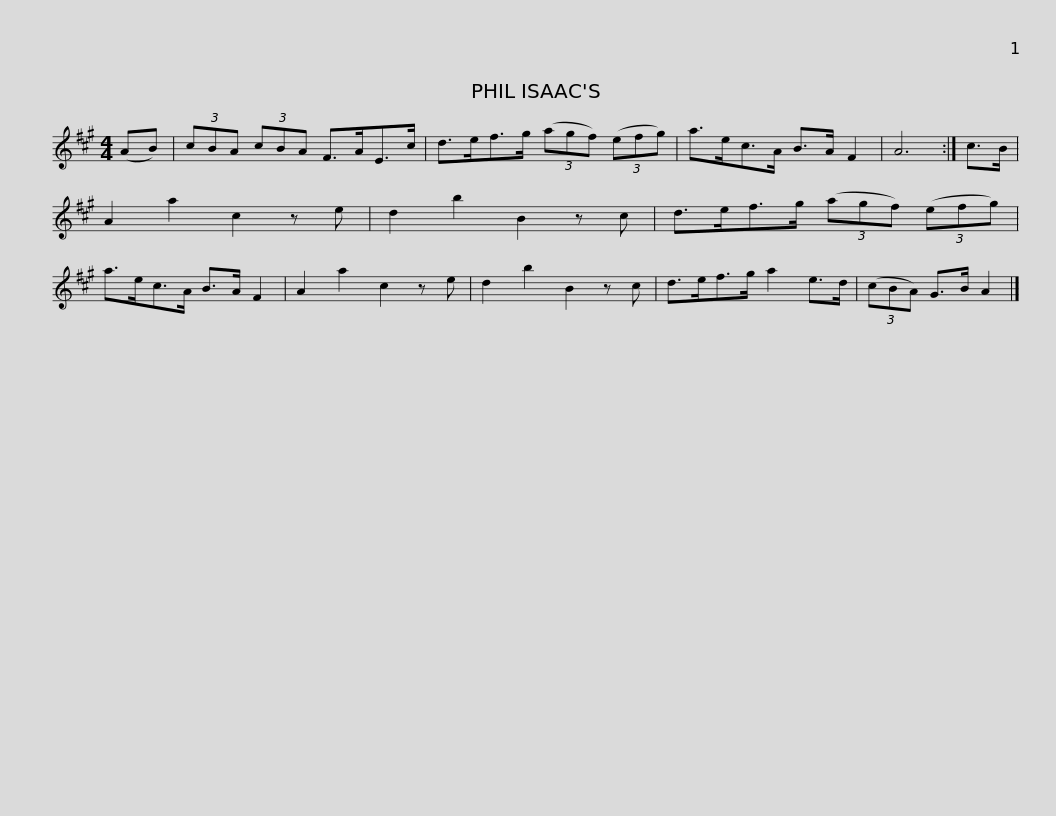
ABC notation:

X:1
L:1/8
M:4/4
I:linebreak $
K:A
V:1 treble
V:1
 (AB) | (3cBA (3cBA F>AE>c | d>ef>g (3(agf) (3(efg) | a>ec>A B>A F2 | A6 :| %5
 c>B | A2 a2 c2 z e |$ d2 b2 B2 z c | d>ef>g (3(agf) (3(efg) | a>ec>A B>A F2 | %10
 A2 a2 c2 z e | d2 b2 B2 z c | d>ef>g a2 e>d |$ (3(cBA) G>B A2 |] %14
